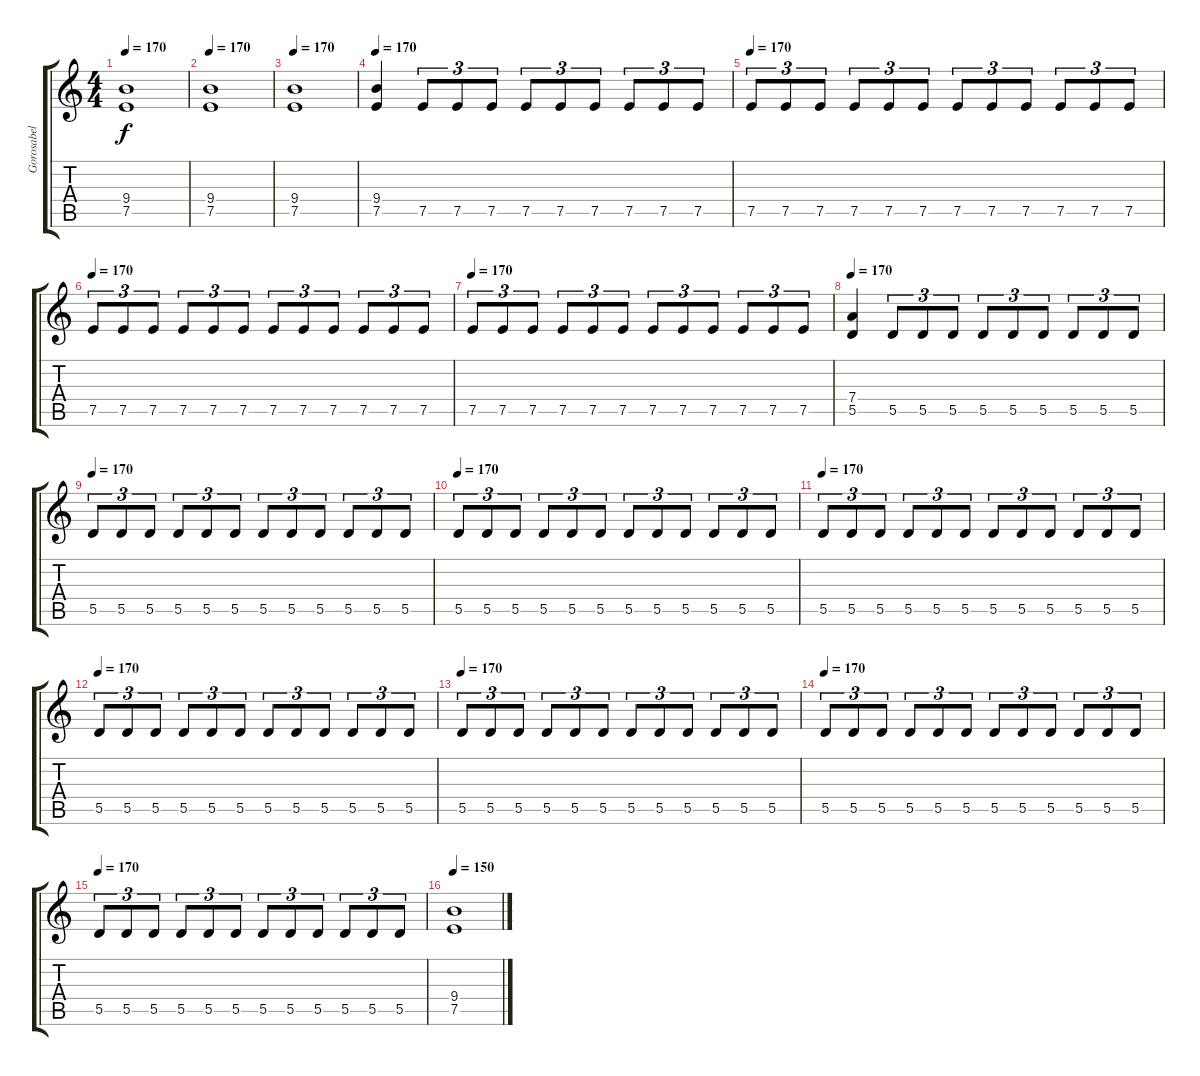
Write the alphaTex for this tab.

\track ("Gorosabel" "Gorosabel") {instrument distortionguitar}
\staff {score tabs}
\tuning (E4 B3 G3 D3 A2 E2) {hide}
\ts (4 4)
\tempo 170
\clef g2
\ks c
(9.4 7.5).1{dy f} |
\tempo 170
(9.4 7.5).1 |
\tempo 170
(9.4 7.5).1 |
\tempo 170
(9.4 7.5).4 7.5.8{tu (3 2)} 7.5.8{tu (3 2)} 7.5.8{tu (3 2)} 7.5.8{tu (3 2)} 7.5.8{tu (3 2)} 7.5.8{tu (3 2)} 7.5.8{tu (3 2)} 7.5.8{tu (3 2)} 7.5.8{tu (3 2)} |
\tempo 170
7.5.8{tu (3 2)} 7.5.8{tu (3 2)} 7.5.8{tu (3 2)} 7.5.8{tu (3 2)} 7.5.8{tu (3 2)} 7.5.8{tu (3 2)} 7.5.8{tu (3 2)} 7.5.8{tu (3 2)} 7.5.8{tu (3 2)} 7.5.8{tu (3 2)} 7.5.8{tu (3 2)} 7.5.8{tu (3 2)} |
\tempo 170
7.5.8{tu (3 2)} 7.5.8{tu (3 2)} 7.5.8{tu (3 2)} 7.5.8{tu (3 2)} 7.5.8{tu (3 2)} 7.5.8{tu (3 2)} 7.5.8{tu (3 2)} 7.5.8{tu (3 2)} 7.5.8{tu (3 2)} 7.5.8{tu (3 2)} 7.5.8{tu (3 2)} 7.5.8{tu (3 2)} |
\tempo 170
7.5.8{tu (3 2)} 7.5.8{tu (3 2)} 7.5.8{tu (3 2)} 7.5.8{tu (3 2)} 7.5.8{tu (3 2)} 7.5.8{tu (3 2)} 7.5.8{tu (3 2)} 7.5.8{tu (3 2)} 7.5.8{tu (3 2)} 7.5.8{tu (3 2)} 7.5.8{tu (3 2)} 7.5.8{tu (3 2)} |
\tempo 170
(7.4 5.5).4 5.5.8{tu (3 2)} 5.5.8{tu (3 2)} 5.5.8{tu (3 2)} 5.5.8{tu (3 2)} 5.5.8{tu (3 2)} 5.5.8{tu (3 2)} 5.5.8{tu (3 2)} 5.5.8{tu (3 2)} 5.5.8{tu (3 2)} |
\tempo 170
5.5.8{tu (3 2)} 5.5.8{tu (3 2)} 5.5.8{tu (3 2)} 5.5.8{tu (3 2)} 5.5.8{tu (3 2)} 5.5.8{tu (3 2)} 5.5.8{tu (3 2)} 5.5.8{tu (3 2)} 5.5.8{tu (3 2)} 5.5.8{tu (3 2)} 5.5.8{tu (3 2)} 5.5.8{tu (3 2)} |
\tempo 170
5.5.8{tu (3 2)} 5.5.8{tu (3 2)} 5.5.8{tu (3 2)} 5.5.8{tu (3 2)} 5.5.8{tu (3 2)} 5.5.8{tu (3 2)} 5.5.8{tu (3 2)} 5.5.8{tu (3 2)} 5.5.8{tu (3 2)} 5.5.8{tu (3 2)} 5.5.8{tu (3 2)} 5.5.8{tu (3 2)} |
\tempo 170
5.5.8{tu (3 2)} 5.5.8{tu (3 2)} 5.5.8{tu (3 2)} 5.5.8{tu (3 2)} 5.5.8{tu (3 2)} 5.5.8{tu (3 2)} 5.5.8{tu (3 2)} 5.5.8{tu (3 2)} 5.5.8{tu (3 2)} 5.5.8{tu (3 2)} 5.5.8{tu (3 2)} 5.5.8{tu (3 2)} |
\tempo 170
5.5.8{tu (3 2)} 5.5.8{tu (3 2)} 5.5.8{tu (3 2)} 5.5.8{tu (3 2)} 5.5.8{tu (3 2)} 5.5.8{tu (3 2)} 5.5.8{tu (3 2)} 5.5.8{tu (3 2)} 5.5.8{tu (3 2)} 5.5.8{tu (3 2)} 5.5.8{tu (3 2)} 5.5.8{tu (3 2)} |
\tempo 170
5.5.8{tu (3 2)} 5.5.8{tu (3 2)} 5.5.8{tu (3 2)} 5.5.8{tu (3 2)} 5.5.8{tu (3 2)} 5.5.8{tu (3 2)} 5.5.8{tu (3 2)} 5.5.8{tu (3 2)} 5.5.8{tu (3 2)} 5.5.8{tu (3 2)} 5.5.8{tu (3 2)} 5.5.8{tu (3 2)} |
\tempo 170
5.5.8{tu (3 2)} 5.5.8{tu (3 2)} 5.5.8{tu (3 2)} 5.5.8{tu (3 2)} 5.5.8{tu (3 2)} 5.5.8{tu (3 2)} 5.5.8{tu (3 2)} 5.5.8{tu (3 2)} 5.5.8{tu (3 2)} 5.5.8{tu (3 2)} 5.5.8{tu (3 2)} 5.5.8{tu (3 2)} |
\tempo 170
5.5.8{tu (3 2)} 5.5.8{tu (3 2)} 5.5.8{tu (3 2)} 5.5.8{tu (3 2)} 5.5.8{tu (3 2)} 5.5.8{tu (3 2)} 5.5.8{tu (3 2)} 5.5.8{tu (3 2)} 5.5.8{tu (3 2)} 5.5.8{tu (3 2)} 5.5.8{tu (3 2)} 5.5.8{tu (3 2)} |
\section ("" "")
\tempo 150
(9.4 7.5).1
